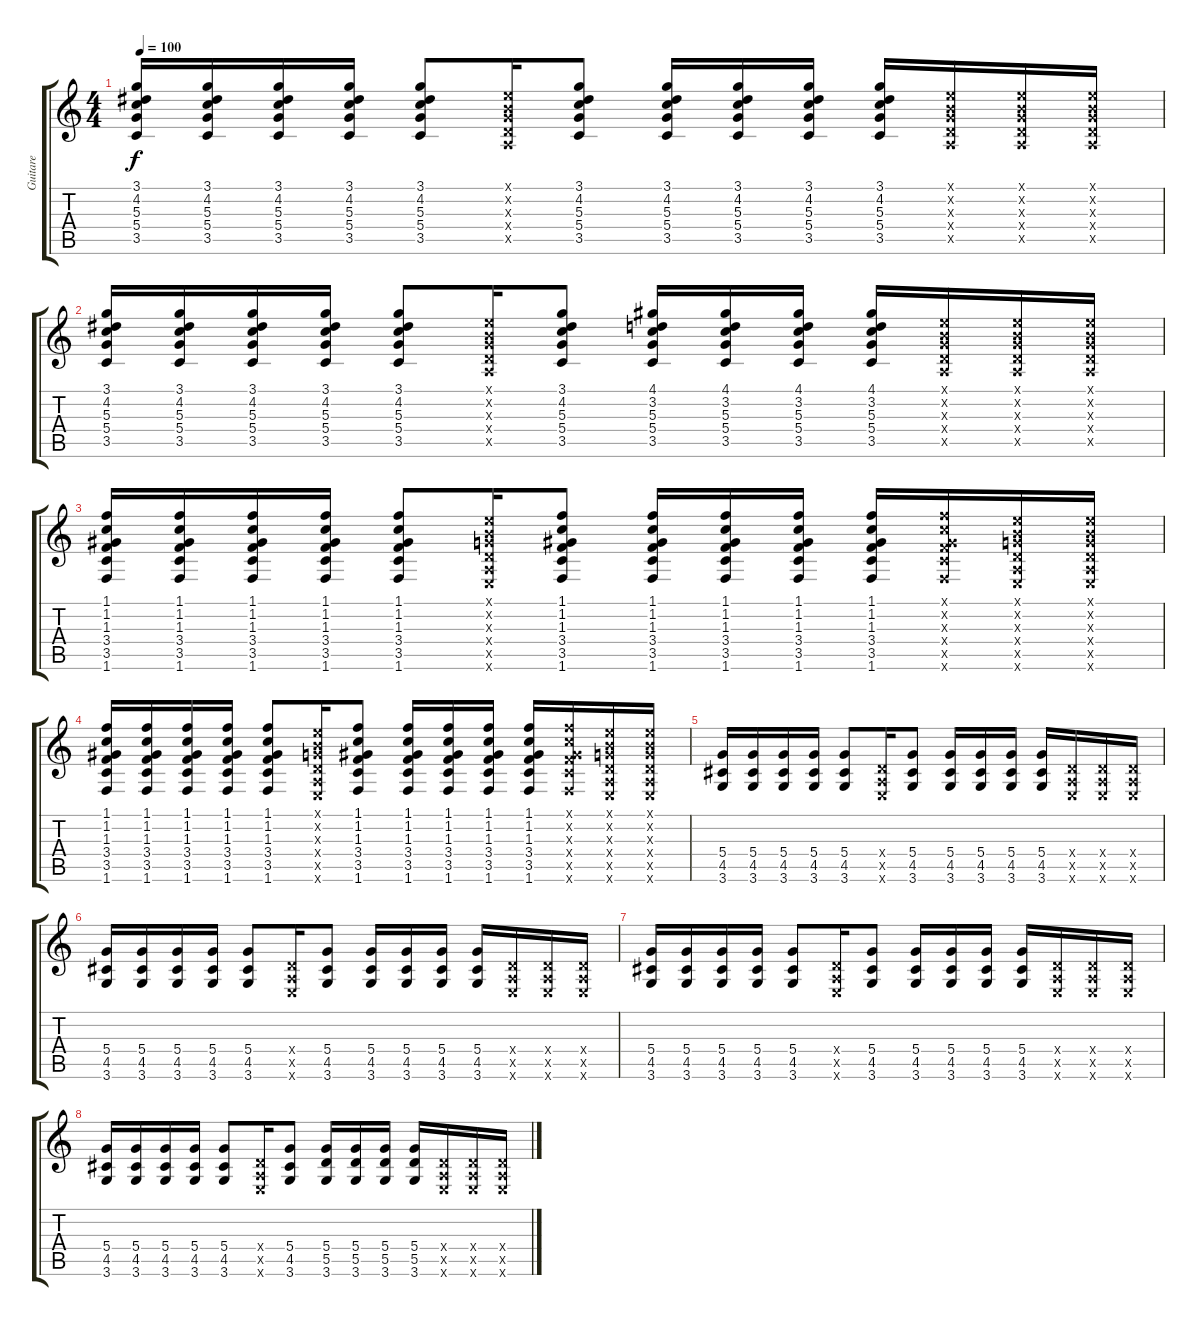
\track ("Guitare" "Guitare") {instrument acousticguitarsteel}
\staff {score tabs}
\tuning (E4 B3 G3 D3 A2 E2) {hide}
\ts (4 4)
\tempo 100
\clef g2
\ks c
(3.1 4.2 5.3 5.4 3.5).16{dy f} (3.1 4.2 5.3 5.4 3.5).16 (3.1 4.2 5.3 5.4 3.5).16 (3.1 4.2 5.3 5.4 3.5).16 (3.1 4.2 5.3 5.4 3.5).8 (0.1{x} 0.2{x} 0.3{x} 0.4{x} 0.5{x}).16 (3.1 4.2 5.3 5.4 3.5).8 (3.1 4.2 5.3 5.4 3.5).16 (3.1 4.2 5.3 5.4 3.5).16 (3.1 4.2 5.3 5.4 3.5).16 (3.1 4.2 5.3 5.4 3.5).16 (0.1{x} 0.2{x} 0.3{x} 0.4{x} 0.5{x}).16 (0.1{x} 0.2{x} 0.3{x} 0.4{x} 0.5{x}).16 (0.1{x} 0.2{x} 0.3{x} 0.4{x} 0.5{x}).16 |
(3.1 4.2 5.3 5.4 3.5).16 (3.1 4.2 5.3 5.4 3.5).16 (3.1 4.2 5.3 5.4 3.5).16 (3.1 4.2 5.3 5.4 3.5).16 (3.1 4.2 5.3 5.4 3.5).8 (0.1{x} 0.2{x} 0.3{x} 0.4{x} 0.5{x}).16 (3.1 4.2 5.3 5.4 3.5).8 (4.1 3.2 5.3 5.4 3.5).16 (4.1 3.2 5.3 5.4 3.5).16 (4.1 3.2 5.3 5.4 3.5).16 (4.1 3.2 5.3 5.4 3.5).16 (0.1{x} 0.2{x} 0.3{x} 0.4{x} 0.5{x}).16 (0.1{x} 0.2{x} 0.3{x} 0.4{x} 0.5{x}).16 (0.1{x} 0.2{x} 0.3{x} 0.4{x} 0.5{x}).16 |
(1.1 1.2 1.3 3.4 3.5 1.6).16 (1.1 1.2 1.3 3.4 3.5 1.6).16 (1.1 1.2 1.3 3.4 3.5 1.6).16 (1.1 1.2 1.3 3.4 3.5 1.6).16 (1.1 1.2 1.3 3.4 3.5 1.6).8 (0.1{x} 0.2{x} 0.3{x} 0.4{x} 0.5{x} 0.6{x}).16 (1.1 1.2 1.3 3.4 3.5 1.6).8 (1.1 1.2 1.3 3.4 3.5 1.6).16 (1.1 1.2 1.3 3.4 3.5 1.6).16 (1.1 1.2 1.3 3.4 3.5 1.6).16 (1.1 1.2 1.3 3.4 3.5 1.6).16 (1.1{x} 1.2{x} 1.3{x} 3.4{x} 3.5{x} 1.6{x}).16 (0.1{x} 0.2{x} 0.3{x} 0.4{x} 0.5{x} 0.6{x}).16 (0.1{x} 0.2{x} 0.3{x} 0.4{x} 0.5{x} 0.6{x}).16 |
(1.1 1.2 1.3 3.4 3.5 1.6).16 (1.1 1.2 1.3 3.4 3.5 1.6).16 (1.1 1.2 1.3 3.4 3.5 1.6).16 (1.1 1.2 1.3 3.4 3.5 1.6).16 (1.1 1.2 1.3 3.4 3.5 1.6).8 (0.1{x} 0.2{x} 0.3{x} 0.4{x} 0.5{x} 0.6{x}).16 (1.1 1.2 1.3 3.4 3.5 1.6).8 (1.1 1.2 1.3 3.4 3.5 1.6).16 (1.1 1.2 1.3 3.4 3.5 1.6).16 (1.1 1.2 1.3 3.4 3.5 1.6).16 (1.1 1.2 1.3 3.4 3.5 1.6).16 (1.1{x} 1.2{x} 1.3{x} 3.4{x} 3.5{x} 1.6{x}).16 (0.1{x} 0.2{x} 0.3{x} 0.4{x} 0.5{x} 0.6{x}).16 (0.1{x} 0.2{x} 0.3{x} 0.4{x} 0.5{x} 0.6{x}).16 |
(5.4 4.5 3.6).16 (5.4 4.5 3.6).16 (5.4 4.5 3.6).16 (5.4 4.5 3.6).16 (5.4 4.5 3.6).8 (0.4{x} 0.5{x} 0.6{x}).16 (5.4 4.5 3.6).8 (5.4 4.5 3.6).16 (5.4 4.5 3.6).16 (5.4 4.5 3.6).16 (5.4 4.5 3.6).16 (0.4{x} 0.5{x} 0.6{x}).16 (0.4{x} 0.5{x} 0.6{x}).16 (0.4{x} 0.5{x} 0.6{x}).16 |
(5.4 4.5 3.6).16 (5.4 4.5 3.6).16 (5.4 4.5 3.6).16 (5.4 4.5 3.6).16 (5.4 4.5 3.6).8 (0.4{x} 0.5{x} 0.6{x}).16 (5.4 4.5 3.6).8 (5.4 4.5 3.6).16 (5.4 4.5 3.6).16 (5.4 4.5 3.6).16 (5.4 4.5 3.6).16 (0.4{x} 0.5{x} 0.6{x}).16 (0.4{x} 0.5{x} 0.6{x}).16 (0.4{x} 0.5{x} 0.6{x}).16 |
(5.4 4.5 3.6).16 (5.4 4.5 3.6).16 (5.4 4.5 3.6).16 (5.4 4.5 3.6).16 (5.4 4.5 3.6).8 (0.4{x} 0.5{x} 0.6{x}).16 (5.4 4.5 3.6).8 (5.4 4.5 3.6).16 (5.4 4.5 3.6).16 (5.4 4.5 3.6).16 (5.4 4.5 3.6).16 (0.4{x} 0.5{x} 0.6{x}).16 (0.4{x} 0.5{x} 0.6{x}).16 (0.4{x} 0.5{x} 0.6{x}).16 |
(5.4 4.5 3.6).16 (5.4 4.5 3.6).16 (5.4 4.5 3.6).16 (5.4 4.5 3.6).16 (5.4 4.5 3.6).8 (0.4{x} 0.5{x} 0.6{x}).16 (5.4 4.5 3.6).8 (5.4 5.5 3.6).16 (5.4 5.5 3.6).16 (5.4 5.5 3.6).16 (5.4 5.5 3.6).16 (0.4{x} 0.5{x} 0.6{x}).16 (0.4{x} 0.5{x} 0.6{x}).16 (0.4{x} 0.5{x} 0.6{x}).16
